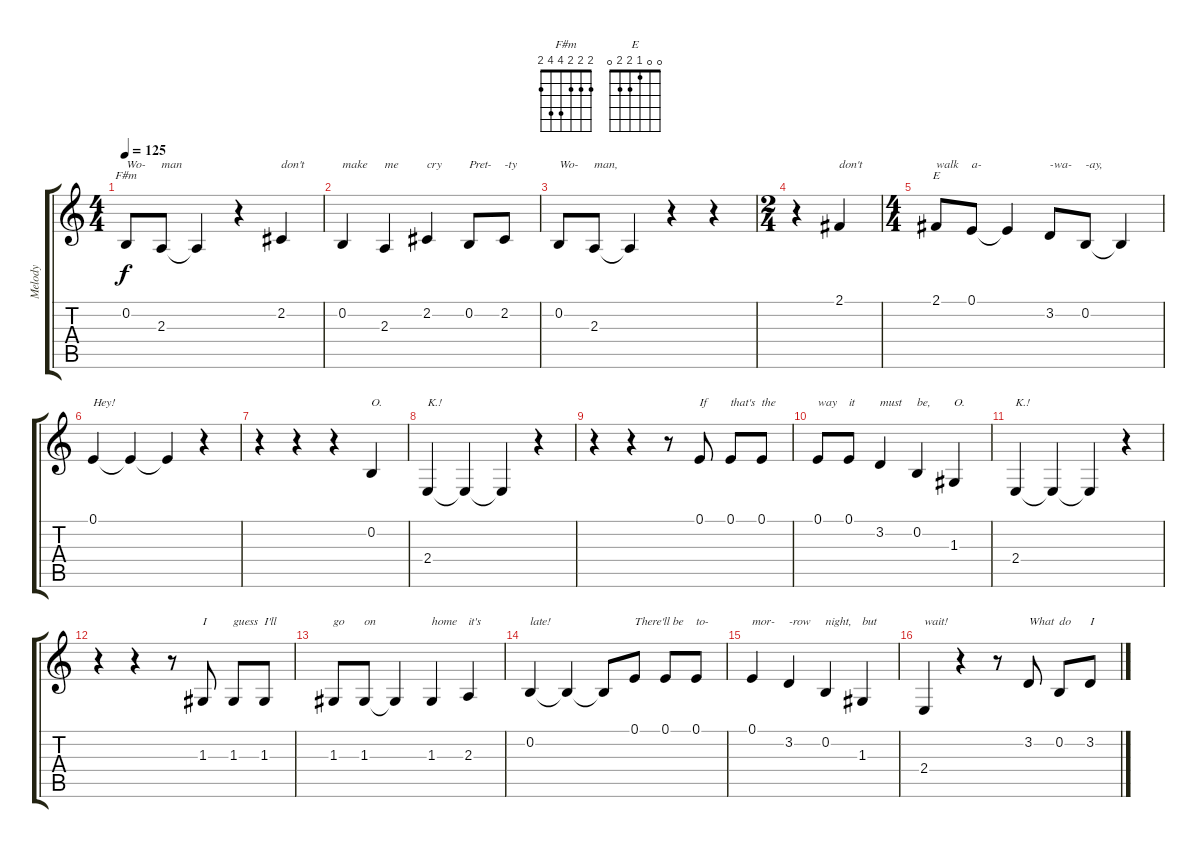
\track ("Melody" "Melody") {instrument brasssection}
\staff {score tabs}
\tuning (E4 B3 G3 D3 A2 E2) {hide}
\chord ("F#m" 2 2 2 4 4 2)
\chord ("E" 0 0 1 2 2 0)
\ts (4 4)
\tempo 125
\clef g2
\ks c
0.2.8{ch "F#m" txt "Wo-" dy f} 2.3.8{txt "man"} 2.3{t}.4 r.4 2.2.4{txt "don't"} |
0.2.4{txt "make"} 2.3.4{txt "me"} 2.2.4{txt "cry"} 0.2.8{txt "Pret-"} 2.2.8{txt "-ty"} |
0.2.8{txt "Wo-"} 2.3.8{txt "man,"} 2.3{t}.4 r.4 r.4 |
\ts (2 4)
r.4 2.1.4{txt "don't"} |
\ts (4 4)
2.1.8{ch "E" txt "walk"} 0.1.8{txt "a-"} 0.1{t}.4 3.2.8{txt "-wa-"} 0.2.8{txt "-ay,"} 0.2{t}.4 |
0.1.4{txt "Hey!"} 0.1{t}.4 0.1{t}.4 r.4 |
r.4 r.4 r.4 0.2.4{txt "O."} |
2.4.4{txt "K.!"} 2.4{t}.4 2.4{t}.4 r.4 |
r.4 r.4 r.8 0.1.8{txt "If"} 0.1.8{txt "that's"} 0.1.8{txt "the"} |
0.1.8{txt "way"} 0.1.8{txt "it"} 3.2.4{txt "must"} 0.2.4{txt "be,"} 1.3.4{txt "O."} |
2.4.4{txt "K.!"} 2.4{t}.4 2.4{t}.4 r.4 |
r.4 r.4 r.8 1.3.8{txt "I"} 1.3.8{txt "guess"} 1.3.8{txt "I'll"} |
1.3.8{txt "go"} 1.3.8{txt "on"} 1.3{t}.4 1.3.4{txt "home"} 2.3.4{txt "it's"} |
0.2.4{txt "late!"} 0.2{t}.4 0.2{t}.8 0.1.8{txt "There'll be"} 0.1.8 0.1.8{txt "to-"} |
0.1.4{txt "mor-"} 3.2.4{txt "-row"} 0.2.4{txt "night,"} 1.3.4{txt "but"} |
2.4.4{txt "wait!"} r.4 r.8 3.2.8{txt "What"} 0.2.8{txt "do"} 3.2.8{txt "I"}
